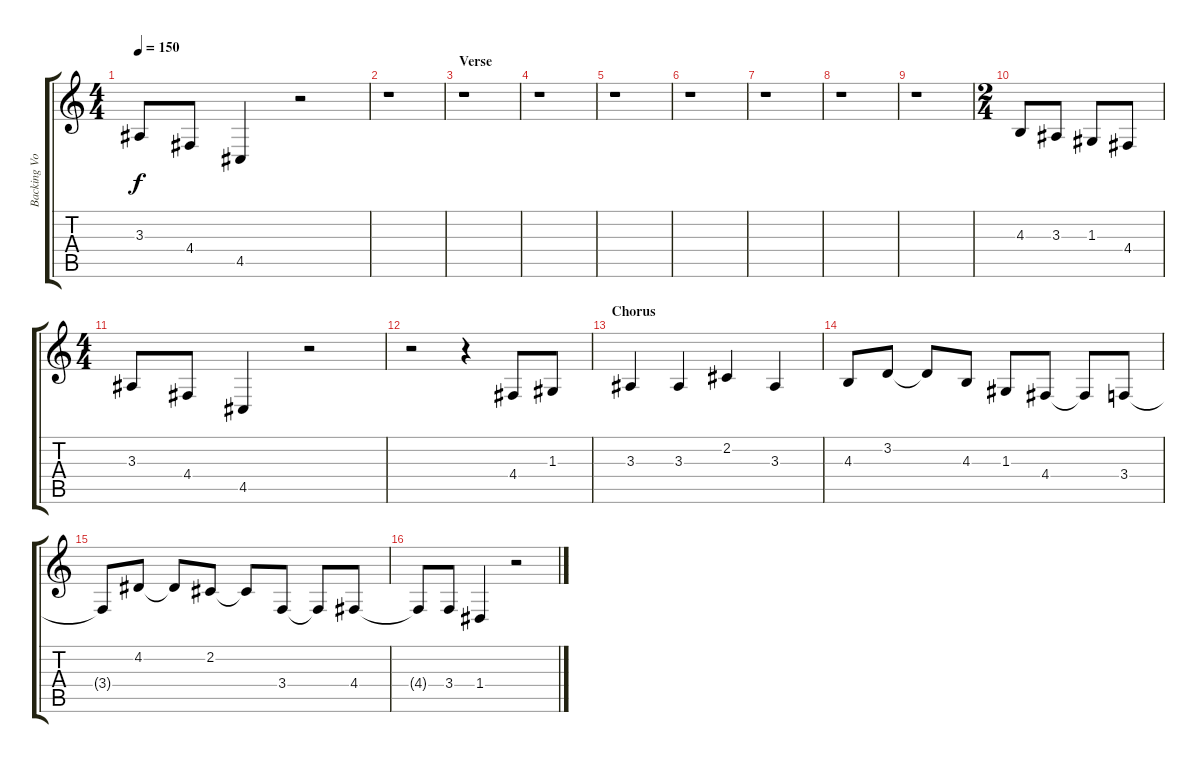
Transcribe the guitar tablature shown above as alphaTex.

\track ("Backing Vox" "Backing Vo") {instrument tenorsax}
\staff {score tabs}
\tuning (E4 B3 G3 D3 A2 E2) {hide}
\ts (4 4)
\tempo 150
\clef g2
\ks c
3.3.8{dy f} 4.4.8 4.5.4 r.2 |
r.1 |
\section ("" "Verse")
r.1 |
r.1 |
r.1 |
r.1 |
r.1 |
r.1 |
r.1 |
\ts (2 4)
4.3.8 3.3.8 1.3.8 4.4.8 |
\ts (4 4)
3.3.8 4.4.8 4.5.4 r.2 |
r.2 r.4 4.4.8 1.3.8 |
\section ("" "Chorus")
3.3.4 3.3.4 2.2.4 3.3.4 |
4.3.8 3.2.8 3.2{t}.8 4.3.8 1.3.8 4.4.8 4.4{t}.8 3.4.8 |
3.4{t}.8 4.2.8 4.2{t}.8 2.2.8 2.2{t}.8 3.4.8 3.4{t}.8 4.4.8 |
4.4{t}.8 3.4.8 1.4.4 r.2
